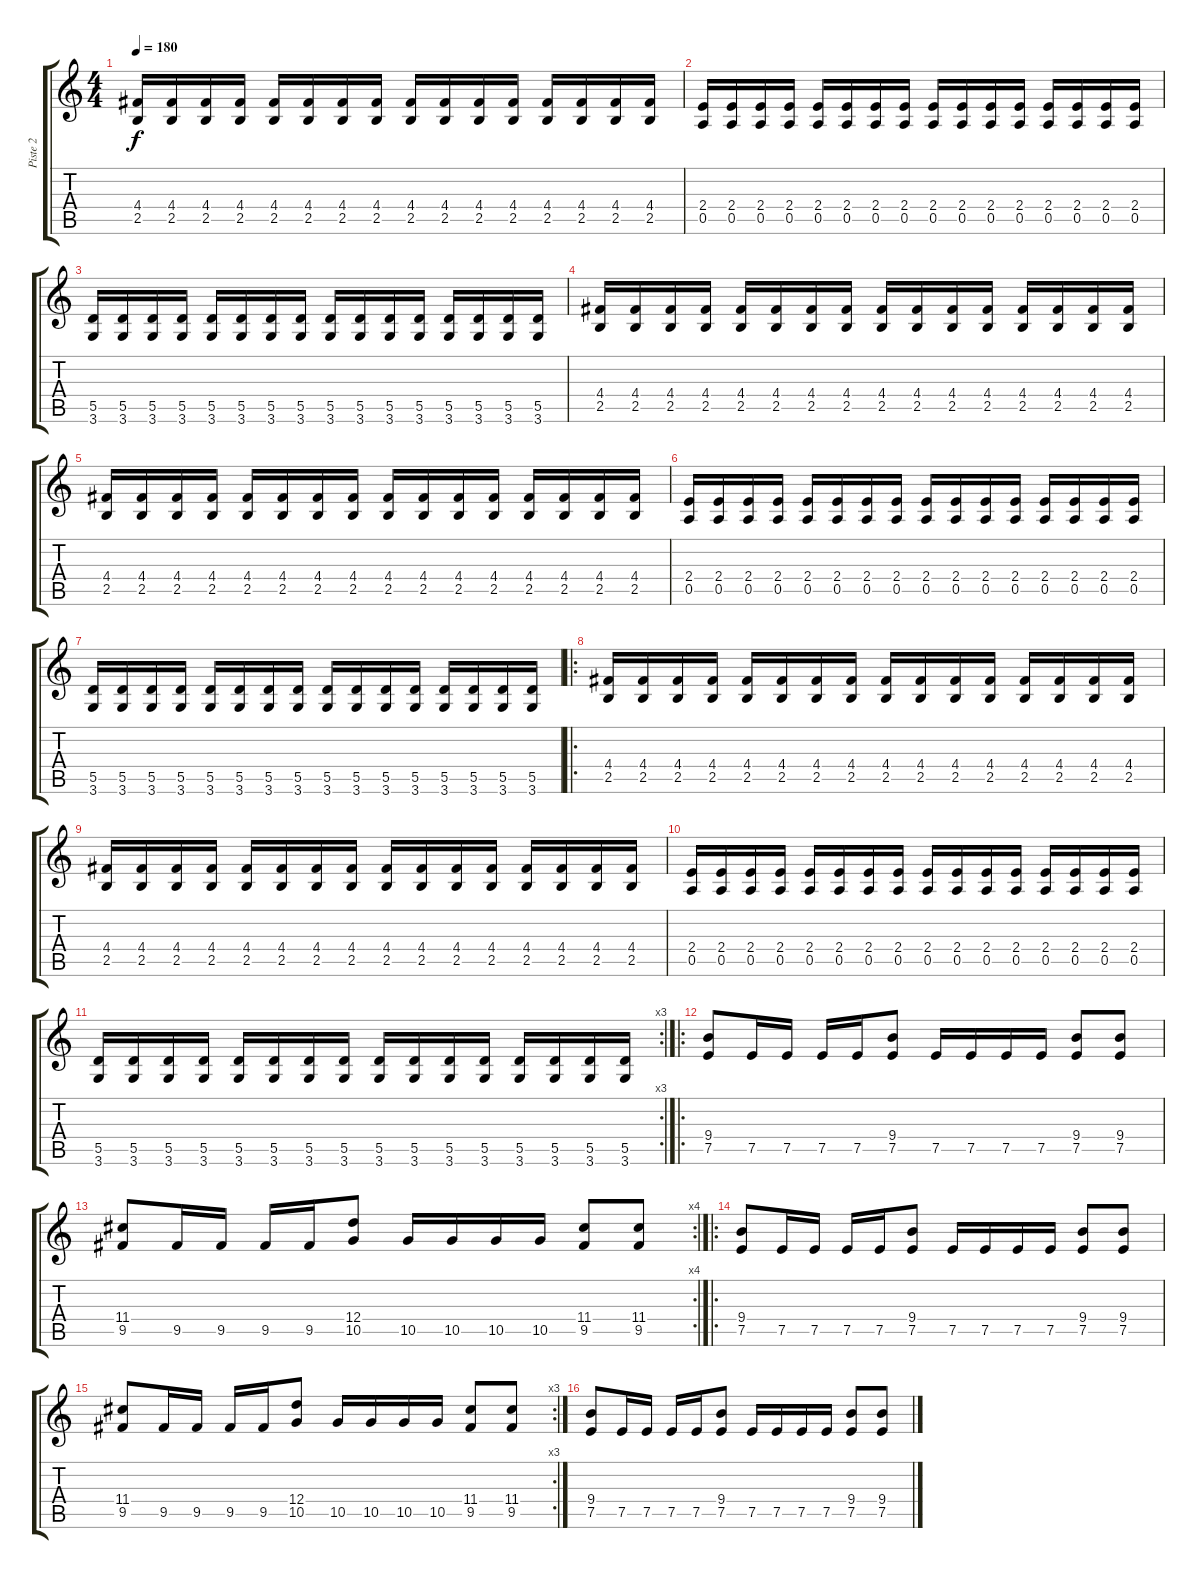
\track ("Piste 2" "Piste 2") {instrument distortionguitar}
\staff {score tabs}
\tuning (E4 B3 G3 D3 A2 E2) {hide}
\ts (4 4)
\tempo 180
\clef g2
\ks c
(4.4 2.5).16{dy f} (4.4 2.5).16 (4.4 2.5).16 (4.4 2.5).16 (4.4 2.5).16 (4.4 2.5).16 (4.4 2.5).16 (4.4 2.5).16 (4.4 2.5).16 (4.4 2.5).16 (4.4 2.5).16 (4.4 2.5).16 (4.4 2.5).16 (4.4 2.5).16 (4.4 2.5).16 (4.4 2.5).16 |
(2.4 0.5).16 (2.4 0.5).16 (2.4 0.5).16 (2.4 0.5).16 (2.4 0.5).16 (2.4 0.5).16 (2.4 0.5).16 (2.4 0.5).16 (2.4 0.5).16 (2.4 0.5).16 (2.4 0.5).16 (2.4 0.5).16 (2.4 0.5).16 (2.4 0.5).16 (2.4 0.5).16 (2.4 0.5).16 |
(5.5 3.6).16 (5.5 3.6).16 (5.5 3.6).16 (5.5 3.6).16 (5.5 3.6).16 (5.5 3.6).16 (5.5 3.6).16 (5.5 3.6).16 (5.5 3.6).16 (5.5 3.6).16 (5.5 3.6).16 (5.5 3.6).16 (5.5 3.6).16 (5.5 3.6).16 (5.5 3.6).16 (5.5 3.6).16 |
(4.4 2.5).16 (4.4 2.5).16 (4.4 2.5).16 (4.4 2.5).16 (4.4 2.5).16 (4.4 2.5).16 (4.4 2.5).16 (4.4 2.5).16 (4.4 2.5).16 (4.4 2.5).16 (4.4 2.5).16 (4.4 2.5).16 (4.4 2.5).16 (4.4 2.5).16 (4.4 2.5).16 (4.4 2.5).16 |
(4.4 2.5).16 (4.4 2.5).16 (4.4 2.5).16 (4.4 2.5).16 (4.4 2.5).16 (4.4 2.5).16 (4.4 2.5).16 (4.4 2.5).16 (4.4 2.5).16 (4.4 2.5).16 (4.4 2.5).16 (4.4 2.5).16 (4.4 2.5).16 (4.4 2.5).16 (4.4 2.5).16 (4.4 2.5).16 |
(2.4 0.5).16 (2.4 0.5).16 (2.4 0.5).16 (2.4 0.5).16 (2.4 0.5).16 (2.4 0.5).16 (2.4 0.5).16 (2.4 0.5).16 (2.4 0.5).16 (2.4 0.5).16 (2.4 0.5).16 (2.4 0.5).16 (2.4 0.5).16 (2.4 0.5).16 (2.4 0.5).16 (2.4 0.5).16 |
(5.5 3.6).16 (5.5 3.6).16 (5.5 3.6).16 (5.5 3.6).16 (5.5 3.6).16 (5.5 3.6).16 (5.5 3.6).16 (5.5 3.6).16 (5.5 3.6).16 (5.5 3.6).16 (5.5 3.6).16 (5.5 3.6).16 (5.5 3.6).16 (5.5 3.6).16 (5.5 3.6).16 (5.5 3.6).16 |
\ro
(4.4 2.5).16 (4.4 2.5).16 (4.4 2.5).16 (4.4 2.5).16 (4.4 2.5).16 (4.4 2.5).16 (4.4 2.5).16 (4.4 2.5).16 (4.4 2.5).16 (4.4 2.5).16 (4.4 2.5).16 (4.4 2.5).16 (4.4 2.5).16 (4.4 2.5).16 (4.4 2.5).16 (4.4 2.5).16 |
(4.4 2.5).16 (4.4 2.5).16 (4.4 2.5).16 (4.4 2.5).16 (4.4 2.5).16 (4.4 2.5).16 (4.4 2.5).16 (4.4 2.5).16 (4.4 2.5).16 (4.4 2.5).16 (4.4 2.5).16 (4.4 2.5).16 (4.4 2.5).16 (4.4 2.5).16 (4.4 2.5).16 (4.4 2.5).16 |
(2.4 0.5).16 (2.4 0.5).16 (2.4 0.5).16 (2.4 0.5).16 (2.4 0.5).16 (2.4 0.5).16 (2.4 0.5).16 (2.4 0.5).16 (2.4 0.5).16 (2.4 0.5).16 (2.4 0.5).16 (2.4 0.5).16 (2.4 0.5).16 (2.4 0.5).16 (2.4 0.5).16 (2.4 0.5).16 |
\rc 3
(5.5 3.6).16 (5.5 3.6).16 (5.5 3.6).16 (5.5 3.6).16 (5.5 3.6).16 (5.5 3.6).16 (5.5 3.6).16 (5.5 3.6).16 (5.5 3.6).16 (5.5 3.6).16 (5.5 3.6).16 (5.5 3.6).16 (5.5 3.6).16 (5.5 3.6).16 (5.5 3.6).16 (5.5 3.6).16 |
\ro
(9.4 7.5).8 7.5.16 7.5.16 7.5.16 7.5.16 (9.4 7.5).8 7.5.16 7.5.16 7.5.16 7.5.16 (9.4 7.5).8 (9.4 7.5).8 |
\rc 4
(11.4 9.5).8 9.5.16 9.5.16 9.5.16 9.5.16 (12.4 10.5).8 10.5.16 10.5.16 10.5.16 10.5.16 (11.4 9.5).8 (11.4 9.5).8 |
\ro
(9.4 7.5).8 7.5.16 7.5.16 7.5.16 7.5.16 (9.4 7.5).8 7.5.16 7.5.16 7.5.16 7.5.16 (9.4 7.5).8 (9.4 7.5).8 |
\rc 3
(11.4 9.5).8 9.5.16 9.5.16 9.5.16 9.5.16 (12.4 10.5).8 10.5.16 10.5.16 10.5.16 10.5.16 (11.4 9.5).8 (11.4 9.5).8 |
(9.4 7.5).8 7.5.16 7.5.16 7.5.16 7.5.16 (9.4 7.5).8 7.5.16 7.5.16 7.5.16 7.5.16 (9.4 7.5).8 (9.4 7.5).8
